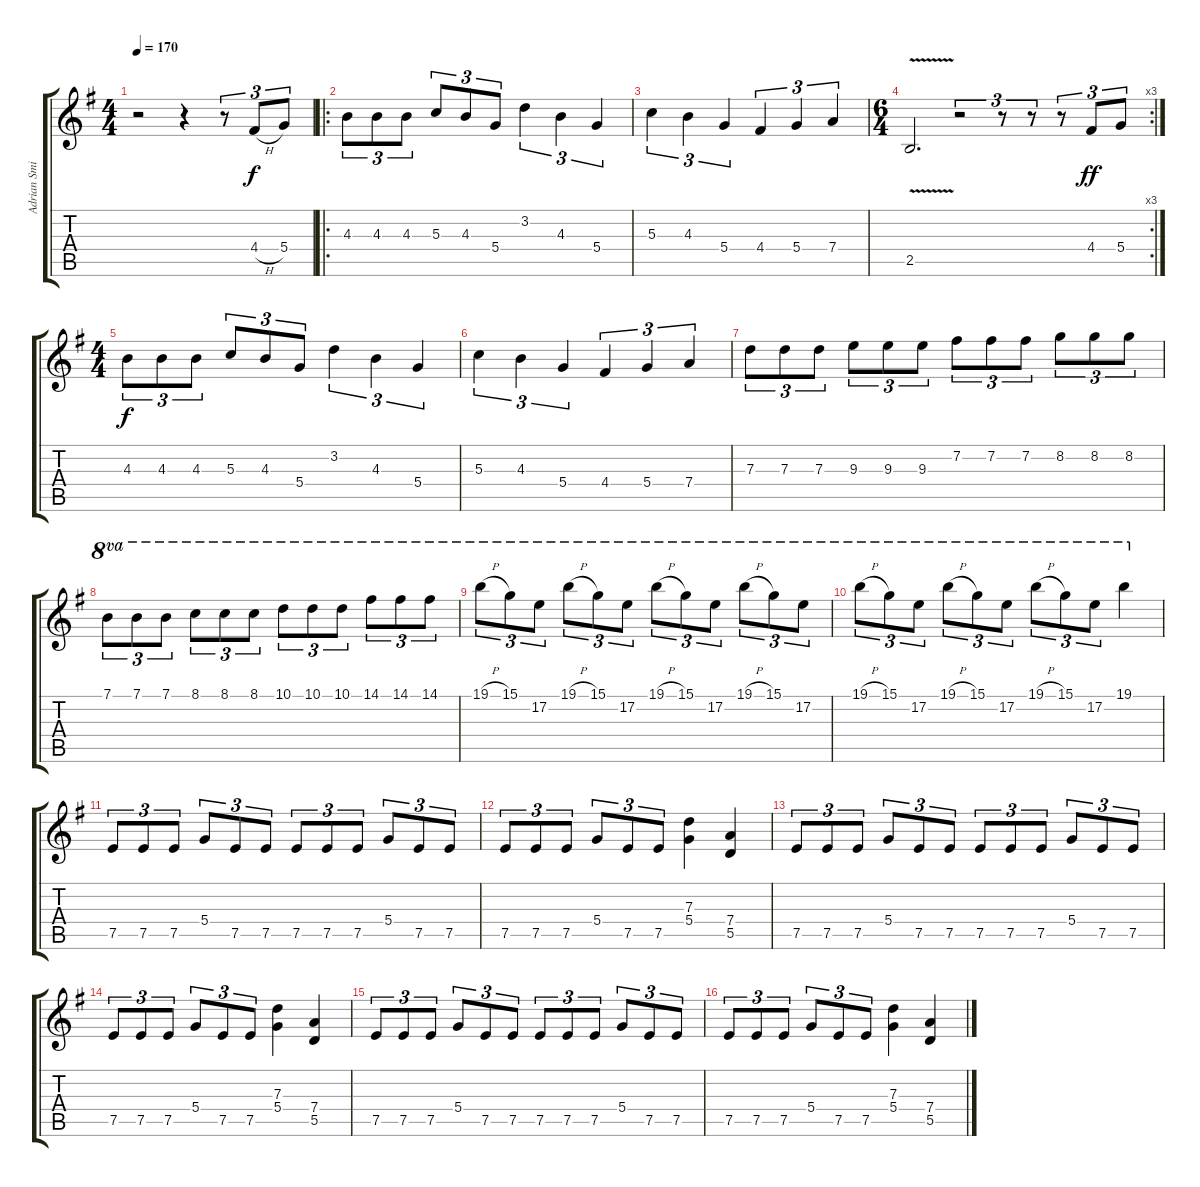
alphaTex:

\track ("Adrian Smith" "Adrian Smi") {mute instrument overdrivenguitar}
\staff {score tabs}
\tuning (E4 B3 G3 D3 A2 E2) {hide}
\ts (4 4)
\tempo 170
\clef g2
\ks g
r.2{dy f instrument overdrivenguitar} r.4 r.8{tu (3 2)} 4.4{h}.8{tu (3 2)} 5.4.8{tu (3 2)} |
\ro
4.3.8{tu (3 2)} 4.3.8{tu (3 2)} 4.3.8{tu (3 2)} 5.3.8{tu (3 2)} 4.3.8{tu (3 2)} 5.4.8{tu (3 2)} 3.2.4{tu (3 2)} 4.3.4{tu (3 2)} 5.4.4{tu (3 2)} |
5.3.4{tu (3 2)} 4.3.4{tu (3 2)} 5.4.4{tu (3 2)} 4.4.4{tu (3 2)} 5.4.4{tu (3 2)} 7.4.4{tu (3 2)} |
\rc 3
\ts (6 4)
2.5{v}.2{d} r.2{tu (3 2)} r.8{tu (3 2)} r.8{tu (3 2)} r.8{tu (3 2)} 4.4.8{tu (3 2) dy ff} 5.4.8{tu (3 2)} |
\ts (4 4)
4.3.8{tu (3 2) dy f} 4.3.8{tu (3 2)} 4.3.8{tu (3 2)} 5.3.8{tu (3 2)} 4.3.8{tu (3 2)} 5.4.8{tu (3 2)} 3.2.4{tu (3 2)} 4.3.4{tu (3 2)} 5.4.4{tu (3 2)} |
5.3.4{tu (3 2)} 4.3.4{tu (3 2)} 5.4.4{tu (3 2)} 4.4.4{tu (3 2)} 5.4.4{tu (3 2)} 7.4.4{tu (3 2)} |
7.3.8{tu (3 2)} 7.3.8{tu (3 2)} 7.3.8{tu (3 2)} 9.3.8{tu (3 2)} 9.3.8{tu (3 2)} 9.3.8{tu (3 2)} 7.2.8{tu (3 2)} 7.2.8{tu (3 2)} 7.2.8{tu (3 2)} 8.2.8{tu (3 2)} 8.2.8{tu (3 2)} 8.2.8{tu (3 2)} |
7.1.8{tu (3 2) ot 8va} 7.1.8{tu (3 2) ot 8va} 7.1.8{tu (3 2) ot 8va} 8.1.8{tu (3 2) ot 8va} 8.1.8{tu (3 2) ot 8va} 8.1.8{tu (3 2) ot 8va} 10.1.8{tu (3 2) ot 8va} 10.1.8{tu (3 2) ot 8va} 10.1.8{tu (3 2) ot 8va} 14.1.8{tu (3 2) ot 8va} 14.1.8{tu (3 2) ot 8va} 14.1.8{tu (3 2) ot 8va} |
19.1{h}.8{tu (3 2) ot 8va} 15.1.8{tu (3 2) ot 8va} 17.2.8{tu (3 2) ot 8va} 19.1{h}.8{tu (3 2) ot 8va} 15.1.8{tu (3 2) ot 8va} 17.2.8{tu (3 2) ot 8va} 19.1{h}.8{tu (3 2) ot 8va} 15.1.8{tu (3 2) ot 8va} 17.2.8{tu (3 2) ot 8va} 19.1{h}.8{tu (3 2) ot 8va} 15.1.8{tu (3 2) ot 8va} 17.2.8{tu (3 2) ot 8va} |
19.1{h}.8{tu (3 2) ot 8va} 15.1.8{tu (3 2) ot 8va} 17.2.8{tu (3 2) ot 8va} 19.1{h}.8{tu (3 2) ot 8va} 15.1.8{tu (3 2) ot 8va} 17.2.8{tu (3 2) ot 8va} 19.1{h}.8{tu (3 2) ot 8va} 15.1.8{tu (3 2) ot 8va} 17.2.8{tu (3 2) ot 8va} 19.1.4{ot 8va} |
7.5.8{tu (3 2)} 7.5.8{tu (3 2)} 7.5.8{tu (3 2)} 5.4.8{tu (3 2)} 7.5.8{tu (3 2)} 7.5.8{tu (3 2)} 7.5.8{tu (3 2)} 7.5.8{tu (3 2)} 7.5.8{tu (3 2)} 5.4.8{tu (3 2)} 7.5.8{tu (3 2)} 7.5.8{tu (3 2)} |
7.5.8{tu (3 2)} 7.5.8{tu (3 2)} 7.5.8{tu (3 2)} 5.4.8{tu (3 2)} 7.5.8{tu (3 2)} 7.5.8{tu (3 2)} (7.3 5.4).4 (7.4 5.5).4 |
7.5.8{tu (3 2)} 7.5.8{tu (3 2)} 7.5.8{tu (3 2)} 5.4.8{tu (3 2)} 7.5.8{tu (3 2)} 7.5.8{tu (3 2)} 7.5.8{tu (3 2)} 7.5.8{tu (3 2)} 7.5.8{tu (3 2)} 5.4.8{tu (3 2)} 7.5.8{tu (3 2)} 7.5.8{tu (3 2)} |
7.5.8{tu (3 2)} 7.5.8{tu (3 2)} 7.5.8{tu (3 2)} 5.4.8{tu (3 2)} 7.5.8{tu (3 2)} 7.5.8{tu (3 2)} (7.3 5.4).4 (7.4 5.5).4 |
7.5.8{tu (3 2)} 7.5.8{tu (3 2)} 7.5.8{tu (3 2)} 5.4.8{tu (3 2)} 7.5.8{tu (3 2)} 7.5.8{tu (3 2)} 7.5.8{tu (3 2)} 7.5.8{tu (3 2)} 7.5.8{tu (3 2)} 5.4.8{tu (3 2)} 7.5.8{tu (3 2)} 7.5.8{tu (3 2)} |
7.5.8{tu (3 2)} 7.5.8{tu (3 2)} 7.5.8{tu (3 2)} 5.4.8{tu (3 2)} 7.5.8{tu (3 2)} 7.5.8{tu (3 2)} (7.3 5.4).4 (7.4 5.5).4
